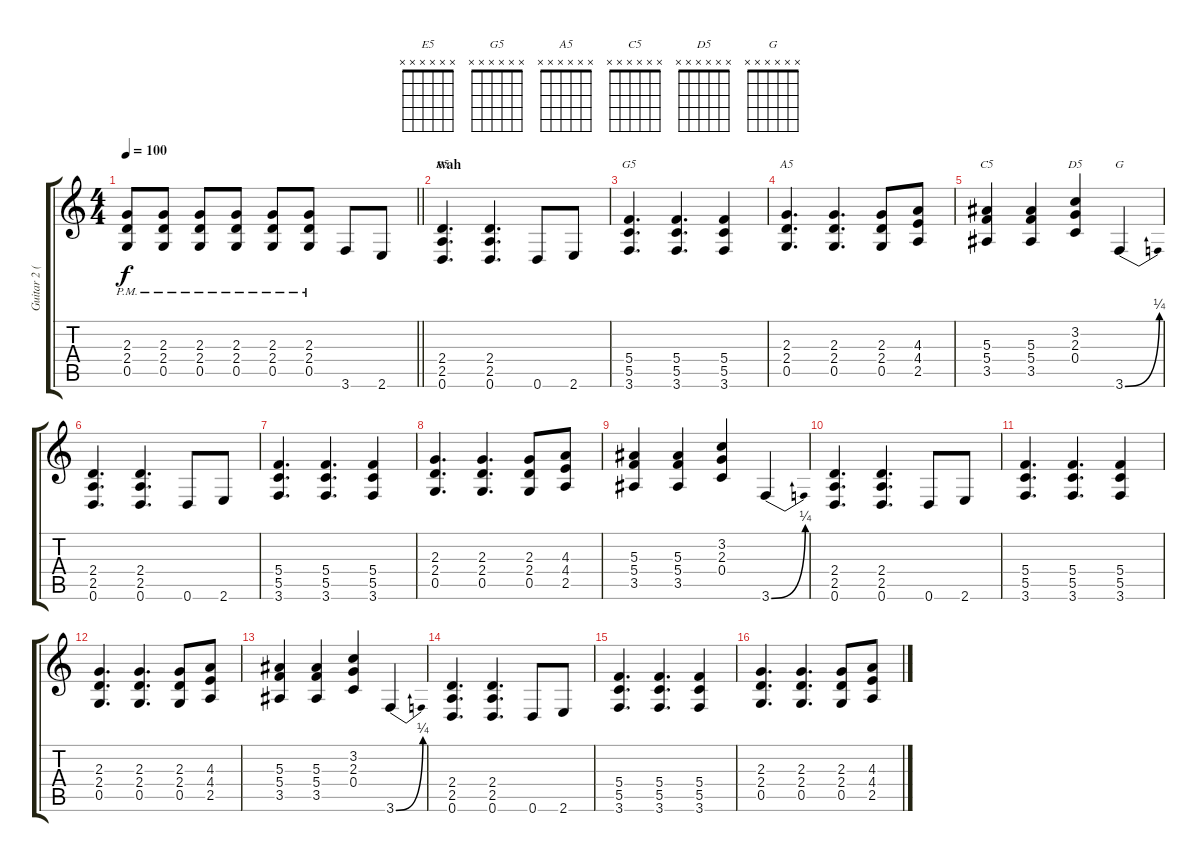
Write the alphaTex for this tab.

\track ("Guitar 2 (Izzy)" "Guitar 2 (") {instrument overdrivenguitar}
\staff {score tabs}
\tuning (D4 A3 F3 C3 G2 D2) {hide}
\chord ("E5" x x x x x x)
\chord ("G5" x x x x x x)
\chord ("A5" x x x x x x)
\chord ("C5" x x x x x x)
\chord ("D5" x x x x x x)
\chord ("G" x x x x x x)
\ts (4 4)
\tempo 100
\clef g2
\barLineRight lightlight
\ks c
(2.3{pm} 2.4{pm} 0.5).8{dy f} (2.3{pm} 2.4{pm} 0.5).8 (2.3{pm} 2.4{pm} 0.5).8 (2.3{pm} 2.4{pm} 0.5).8 (2.3{pm} 2.4{pm} 0.5).8 (2.3{pm} 2.4{pm} 0.5).8 3.6.8 2.6.8 |
\section ("" "wah")
(2.4 2.5 0.6).4{d ch "E5"} (2.4 2.5 0.6).4{d} 0.6.8 2.6.8 |
(5.4 5.5 3.6).4{d ch "G5"} (5.4 5.5 3.6).4{d} (5.4 5.5 3.6).4 |
(2.3 2.4 0.5).4{d ch "A5"} (2.3 2.4 0.5).4{d} (2.3 2.4 0.5).8 (4.3 4.4 2.5).8 |
(5.3 5.4 3.5).4{ch "C5"} (5.3 5.4 3.5).4 (3.2 2.3 0.4).4{ch "D5"} 3.6{be (bend 0 0 60 1)}.4{ch "G"} |
(2.4 2.5 0.6).4{d} (2.4 2.5 0.6).4{d} 0.6.8 2.6.8 |
(5.4 5.5 3.6).4{d} (5.4 5.5 3.6).4{d} (5.4 5.5 3.6).4 |
(2.3 2.4 0.5).4{d} (2.3 2.4 0.5).4{d} (2.3 2.4 0.5).8 (4.3 4.4 2.5).8 |
(5.3 5.4 3.5).4 (5.3 5.4 3.5).4 (3.2 2.3 0.4).4 3.6{be (bend 0 0 60 1)}.4 |
(2.4 2.5 0.6).4{d} (2.4 2.5 0.6).4{d} 0.6.8 2.6.8 |
(5.4 5.5 3.6).4{d} (5.4 5.5 3.6).4{d} (5.4 5.5 3.6).4 |
(2.3 2.4 0.5).4{d} (2.3 2.4 0.5).4{d} (2.3 2.4 0.5).8 (4.3 4.4 2.5).8 |
(5.3 5.4 3.5).4 (5.3 5.4 3.5).4 (3.2 2.3 0.4).4 3.6{be (bend 0 0 60 1)}.4 |
(2.4 2.5 0.6).4{d} (2.4 2.5 0.6).4{d} 0.6.8 2.6.8 |
(5.4 5.5 3.6).4{d} (5.4 5.5 3.6).4{d} (5.4 5.5 3.6).4 |
(2.3 2.4 0.5).4{d} (2.3 2.4 0.5).4{d} (2.3 2.4 0.5).8 (4.3 4.4 2.5).8
